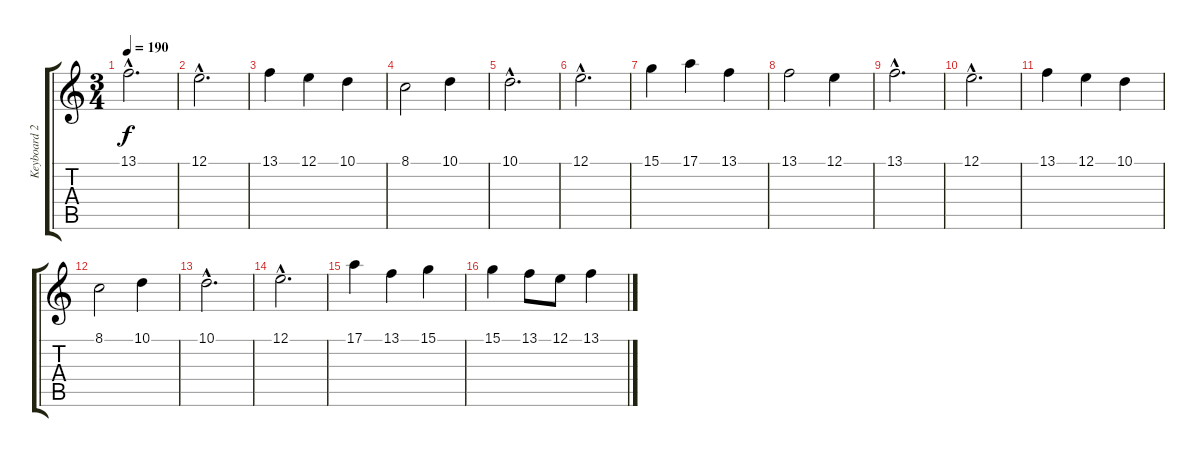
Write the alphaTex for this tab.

\track ("Keyboard 2" "Keyboard 2") {instrument dulcimer}
\staff {score tabs}
\tuning (E4 B3 G3 D3 A2 E2) {hide}
\ts (3 4)
\tempo 190
\clef g2
\ks c
13.1{hac}.2{d dy f volume 10 instrument stringensemble1} |
12.1{hac}.2{d} |
13.1.4 12.1.4 10.1.4 |
8.1.2 10.1.4 |
10.1{hac}.2{d} |
12.1{hac}.2{d} |
15.1.4 17.1.4 13.1.4 |
13.1.2 12.1.4 |
13.1{hac}.2{d volume 10 instrument stringensemble1} |
12.1{hac}.2{d} |
13.1.4 12.1.4 10.1.4 |
8.1.2 10.1.4 |
10.1{hac}.2{d} |
12.1{hac}.2{d} |
17.1.4 13.1.4 15.1.4 |
15.1.4 13.1.8 12.1.8 13.1.4
